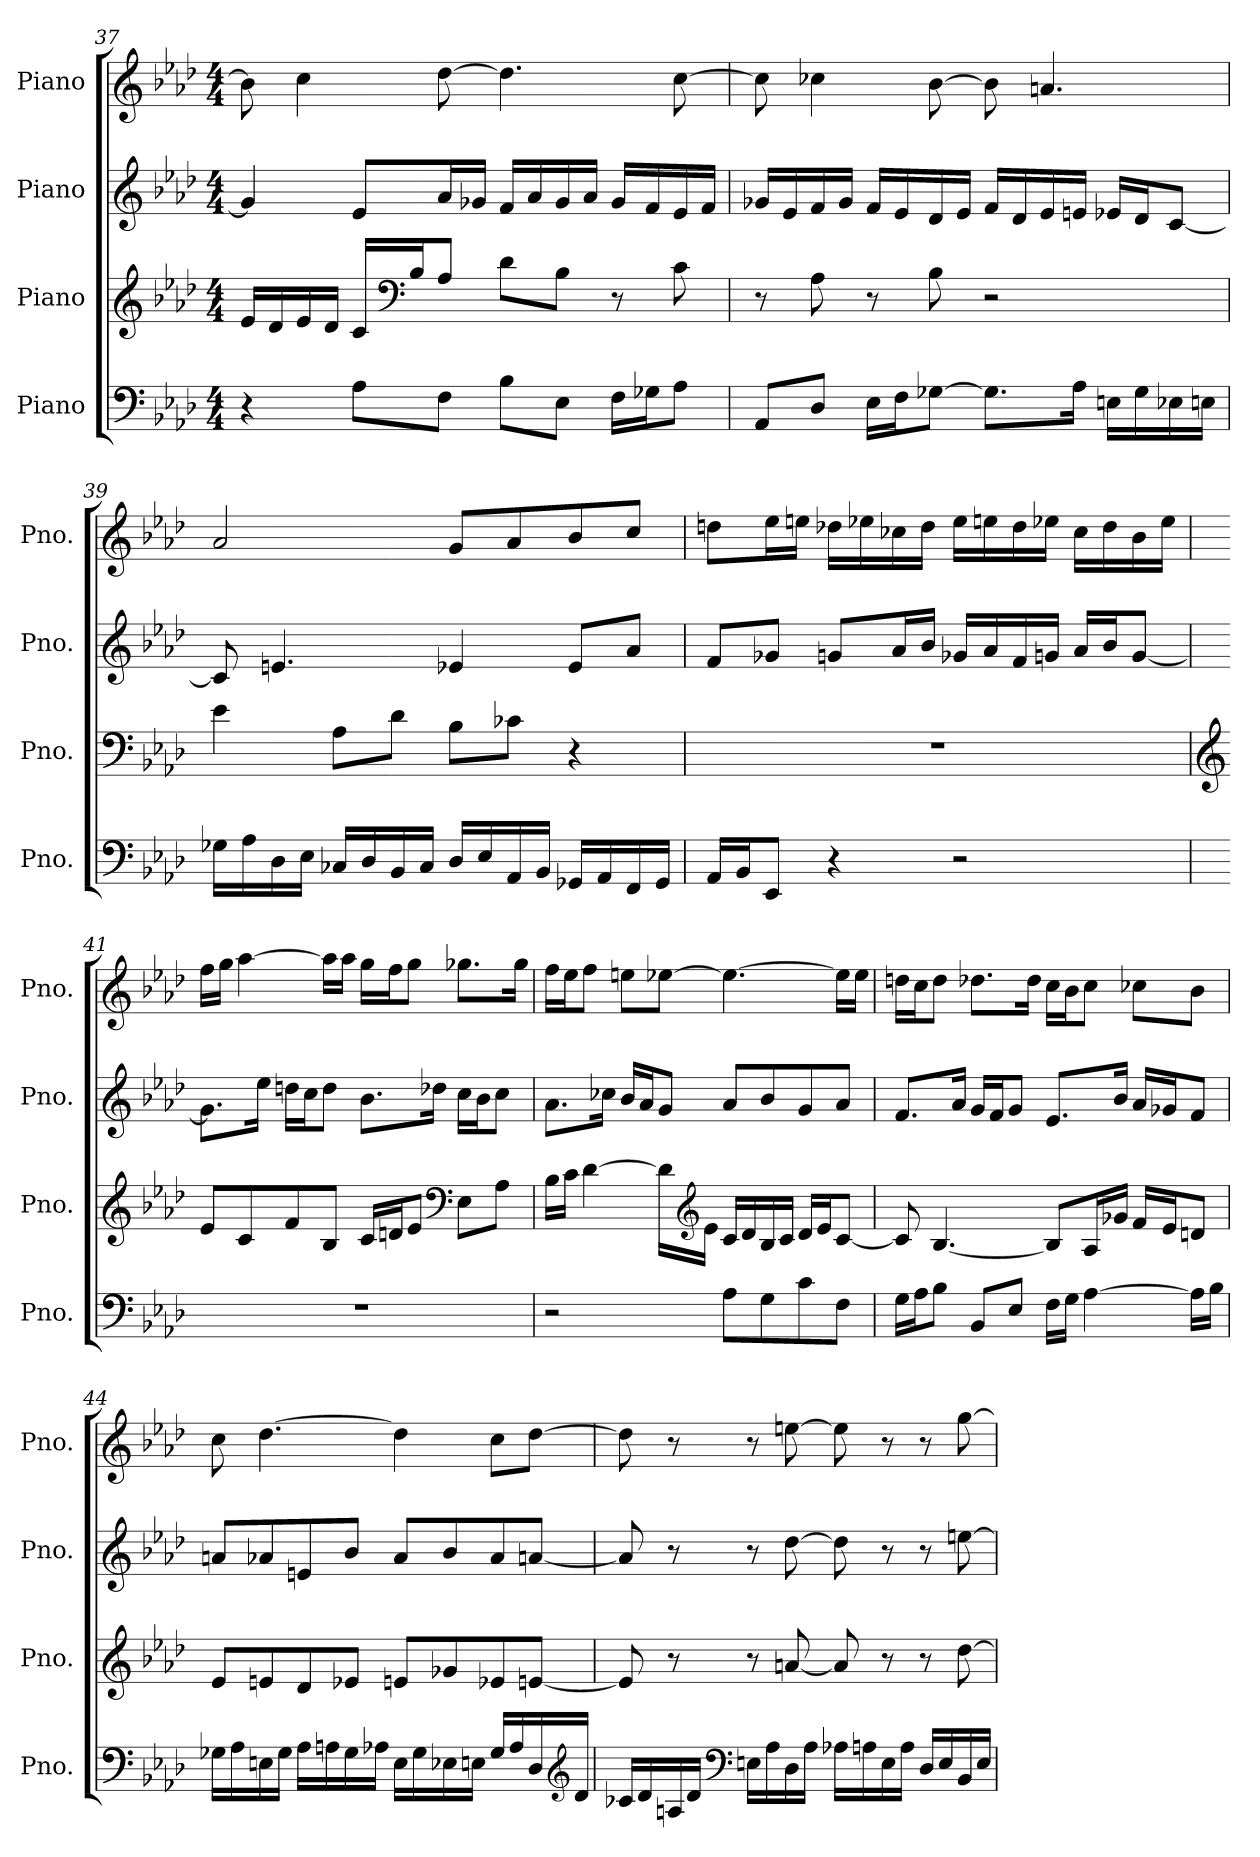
**kern	**kern	**kern	**kern
*part4	*part3	*part2	*part1
*staff4	*staff3	*staff2	*staff1
*I"Piano	*I"Piano	*I"Piano	*I"Piano
*I'Pno.	*I'Pno.	*I'Pno.	*I'Pno.
*clefF4	*clefG2	*clefG2	*clefG2
*k[b-e-a-d-]	*k[b-e-a-d-]	*k[b-e-a-d-]	*k[b-e-a-d-]
*M4/4	*M4/4	*M4/4	*M4/4
=37	=37	=37	=37
4r	16e-/LL	4g-/]	8b-\]
.	16d-/	.	.
.	16e-/	.	4cc\
.	16d-/JJ	.	.
8A-\L	16c/LL	8e-/L	.
*	*clefF4	*	*
.	16B-/J	.	.
8F\J	8A-/J	16a-/L	[8dd-\
.	.	16g-X/JJ	.
8B-\L	8d-\L	16f/LL	4.dd-\]
.	.	16a-/	.
8E-\J	8B-\J	16g-/	.
.	.	16a-/JJ	.
16F\LL	8r	16g-/LL	.
16G-X\J	.	16f/	.
8A-\J	8c\	16e-/	[8cc\
.	.	16f/JJ	.
!!LO:PB:g=z
=38	=38	=38	=38
8AA-/L	8r	16g-X/LL	8cc\]
.	.	16e-/	.
8D-/J	8A-\	16f/	4cc-X\
.	.	16g-/JJ	.
16E-\LL	8r	16f/LL	.
16F\J	.	16e-/	.
[8G-X\J	8B-\	16d-/	[8b-\
.	.	16e-/JJ	.
8.G-\L]	2r	16f/LL	8b-\]
.	.	16d-/	.
.	.	16e-/	4.an/
16A-\Jk	.	16en/JJ	.
16En\LL	.	16e-X/LL	.
16G-\	.	16d-/J	.
16E-X\	.	[8c/J	.
16En\JJ	.	.	.
=39	=39	=39	=39
16G-X\LL	4e-\	8c/]	2a-/
16A-\	.	.	.
16D-\	.	4.en/	.
16E-\JJ	.	.	.
16C-X/LL	8A-\L	.	.
16D-/	.	.	.
16BB-/	8d-\J	.	.
16C-/JJ	.	.	.
16D-/LL	8B-\L	4e-X/	8g/L
16E-/	.	.	.
16AA-/	8c-X\J	.	8a-/
16BB-/JJ	.	.	.
16GG-X/LL	4r	8e-/L	8b-/
16AA-/	.	.	.
16FF/	.	8a-/J	8cc/J
16GG-/JJ	.	.	.
!!LO:LB:g=z
=40	=40	=40	=40
16AA-/LL	1r	8f/L	8ddn\L
16BB-/J	.	.	.
8EE-/J	.	8g-X/J	16ee-\L
.	.	.	16een\JJ
4r	.	8gn/L	16dd-X\LL
.	.	.	16ee-X\
.	.	16a-/L	16cc-X\
.	.	16b-/JJ	16dd-\JJ
2r	.	16g-X/LL	16ee-\LL
.	.	16a-/	16een\
.	.	16f/	16dd-\
.	.	16gn/JJ	16ee-X\JJ
.	.	16a-/LL	16cc-\LL
.	.	16b-/J	16dd-\
.	.	[8g/J	16b-\
.	.	.	16ee-\JJ
=41	=41	=41	=41
*	*clefG2	*	*
1r	8e-/L	8.g\L]	16ff\LL
.	.	.	16gg\JJ
.	8c/	.	[4aa-\
.	.	16ee-\Jk	.
.	8f/	16ddn\LL	.
.	.	16cc\J	.
.	8B-/J	8dd\J	16aa-\LL]
.	.	.	16aa-\JJ
.	16c/LL	8.b-\L	16gg\LL
.	16dn/J	.	16ff\J
.	8e-/J	.	8gg\J
.	.	16dd-X\Jk	.
*	*clefF4	*	*
.	8E-\L	16cc\LL	8.gg-X\L
.	.	16b-\J	.
.	8A-\J	8cc\J	.
.	.	.	16gg-\Jk
!!LO:LB:g=z
=42	=42	=42	=42
2r	16B-\LL	8.a-\L	16ff\LL
.	16c\JJ	.	16ee-\J
.	[4d-\	.	8ff\J
.	.	16cc-X\Jk	.
.	.	16b-/LL	8een\L
.	.	16a-/J	.
.	16d-\LL]	8g/J	[8ee-X\J
*	*clefG2	*	*
.	16e-\JJ	.	.
8A-\L	16c/LL	8a-/L	4.ee-\_
.	16d-/	.	.
8G\	16B-/	8b-/	.
.	16c/JJ	.	.
8c\	16d-/LL	8g/	.
.	16e-/J	.	.
8F\J	[8c/J	8a-/J	16ee-\LL]
.	.	.	16ee-\JJ
=43	=43	=43	=43
16G\LL	8c/]	8.f/L	16ddn\LL
16A-\J	.	.	16cc\J
8B-\J	[4.B-/	.	8dd\J
.	.	16a-/Jk	.
8BB-/L	.	16g/LL	8.dd-X\L
.	.	16f/J	.
8E-/J	.	8g/J	.
.	.	.	16dd-\Jk
16F\LL	8B-/L]	8.e-/L	16cc\LL
16G\JJ	.	.	16b-\J
[4A-\	16A-/L	.	8cc\J
.	16g-X/JJ	16b-/Jk	.
.	16f/LL	16a-/LL	8cc-X\L
.	16e-/J	16g-X/J	.
16A-\LL]	8dn/J	8f/J	8b-\J
16B-\JJ	.	.	.
!!LO:PB:g=z
=44	=44	=44	=44
16G-X\LL	8e-/L	8an/L	8cc\
16A-\	.	.	.
16En\	8en/	8a-X/	[4.dd-\
16G-\JJ	.	.	.
16A-\LL	8d-/	8en/	.
16An\	.	.	.
16G-\	8e-X/J	8b-/J	.
16A-X\JJ	.	.	.
16E\LL	8en/L	8a-/L	4dd-\]
16G-\	.	.	.
16E-X\	8g-X/	8b-/	.
16En\JJ	.	.	.
16G-/LL	8e-X/	8a-/	8cc\L
16A-/	.	.	.
16D-/	[8en/J	[8an/J	[8dd-\J
*clefG2	*	*	*
16d-/JJ	.	.	.
=45	=45	=45	=45
16c-X/LL	8e/]	8a/]	8dd-\]
16d-/	.	.	.
16An/	8r	8r	8r
16d-/JJ	.	.	.
*clefF4	*	*	*
16En\LL	8r	8r	8r
16A\	.	.	.
16D-\	[8an/	[8dd-\	[8een\
16A\JJ	.	.	.
16A-X\LL	8a/]	8dd-\]	8ee\]
16An\	.	.	.
16E\	8r	8r	8r
16A\JJ	.	.	.
16D-/LL	8r	8r	8r
16E/	.	.	.
16BB-/	[8dd-\	[8een\	[8gg\
16E/JJ	.	.	.
=	=	=	=
*-	*-	*-	*-
